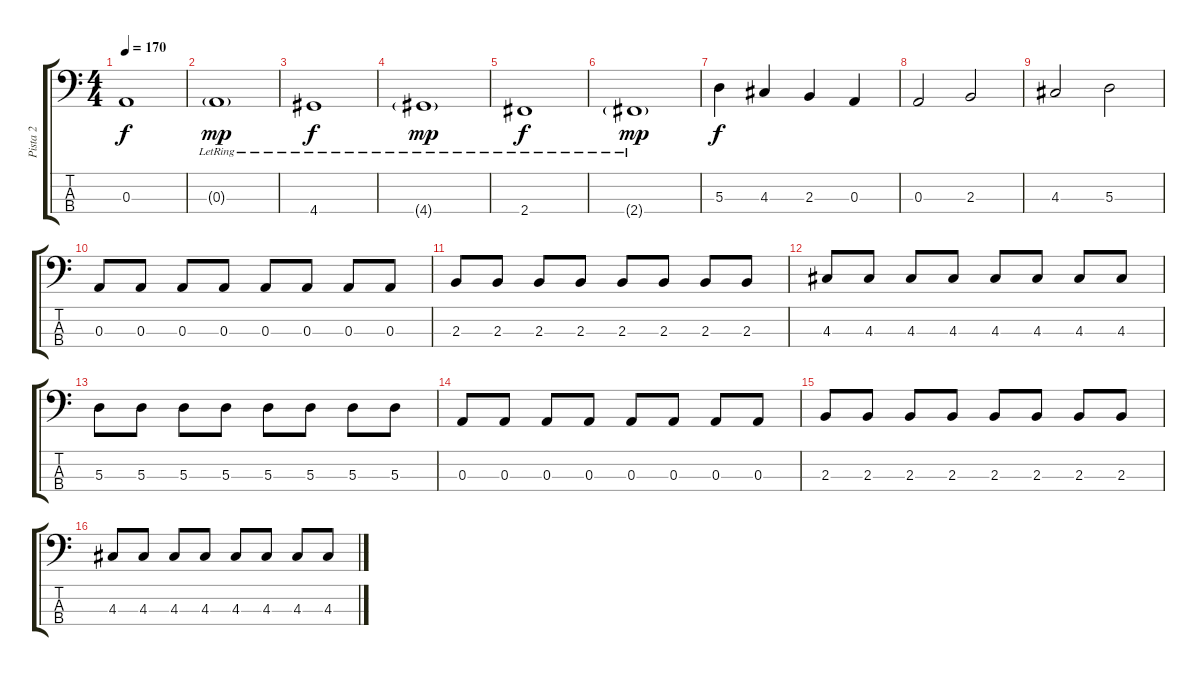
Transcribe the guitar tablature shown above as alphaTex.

\track ("Pista 2" "Pista 2") {instrument electricbassfinger}
\staff {score tabs}
\tuning (G2 D2 A1 E1) {hide}
\ts (4 4)
\tempo 170
\clef f4
\ks c
0.3.1{dy f instrument electricbassfinger} |
0.3{g lr}.1{dy mp} |
4.4{lr}.1{dy f} |
4.4{g lr}.1{dy mp} |
2.4{lr}.1{dy f} |
2.4{g lr}.1{dy mp} |
5.3.4{dy f} 4.3.4 2.3.4 0.3.4 |
0.3.2 2.3.2 |
4.3.2 5.3.2 |
0.3.8 0.3.8 0.3.8 0.3.8 0.3.8 0.3.8 0.3.8 0.3.8 |
2.3.8 2.3.8 2.3.8 2.3.8 2.3.8 2.3.8 2.3.8 2.3.8 |
4.3.8 4.3.8 4.3.8 4.3.8 4.3.8 4.3.8 4.3.8 4.3.8 |
5.3.8 5.3.8 5.3.8 5.3.8 5.3.8 5.3.8 5.3.8 5.3.8 |
0.3.8 0.3.8 0.3.8 0.3.8 0.3.8 0.3.8 0.3.8 0.3.8 |
2.3.8 2.3.8 2.3.8 2.3.8 2.3.8 2.3.8 2.3.8 2.3.8 |
4.3.8 4.3.8 4.3.8 4.3.8 4.3.8 4.3.8 4.3.8 4.3.8
